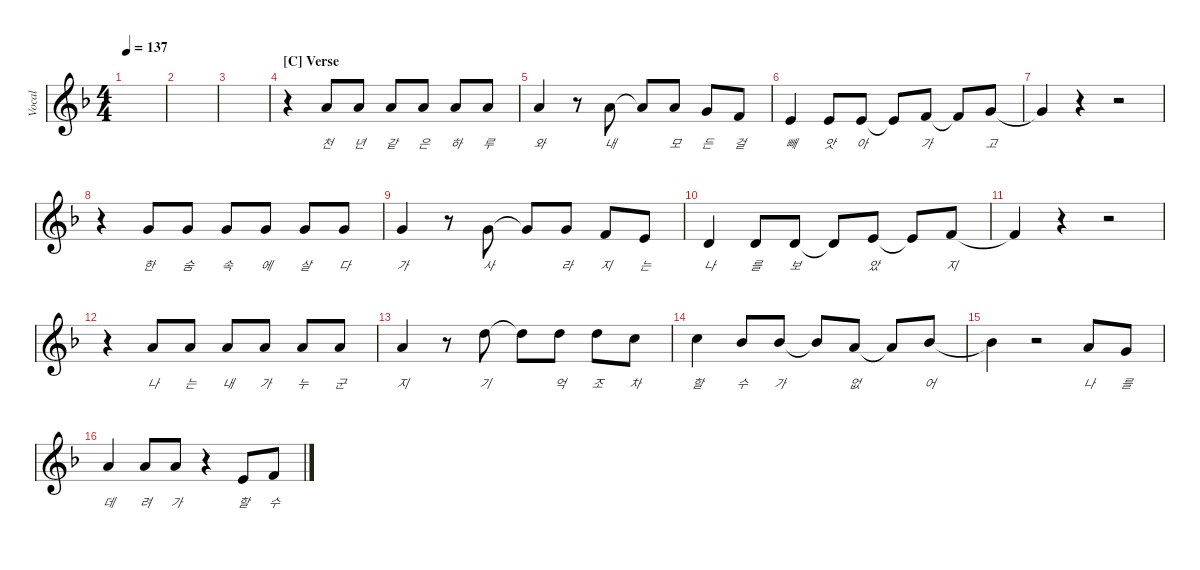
\defaultSystemsLayout 4
\hideDynamics
\bracketExtendMode nobrackets
\track ("Singer" "Vocal") {defaultSystemsLayout 4 instrument voiceoohs}
\staff {score}
\tuning (E4 B3 G3 D3 A2 E2)
\ts (4 4)
\tempo 137
\clef g2
\ks f
|
|
|
\section ("C" "Verse")
r.4{beam Down} 5.1{acc forcenatural}.8{lyrics (0 "천") lyrics (1 "") lyrics (2 "") lyrics (3 "") lyrics (4 "") beam Up} 5.1{acc forcenatural}.8{lyrics (0 "년") lyrics (1 "") lyrics (2 "") lyrics (3 "") lyrics (4 "") beam Up} 5.1{acc forcenatural}.8{lyrics (0 "같") lyrics (1 "") lyrics (2 "") lyrics (3 "") lyrics (4 "") beam Up} 5.1{acc forcenatural}.8{lyrics (0 "은") lyrics (1 "") lyrics (2 "") lyrics (3 "") lyrics (4 "") beam Up} 5.1{acc forcenatural}.8{lyrics (0 "하") lyrics (1 "") lyrics (2 "") lyrics (3 "") lyrics (4 "") beam Up} 5.1{acc forcenatural}.8{lyrics (0 "루") lyrics (1 "") lyrics (2 "") lyrics (3 "") lyrics (4 "") beam Up} |
5.1{acc forcenatural}.4{lyrics (0 "와") lyrics (1 "") lyrics (2 "") lyrics (3 "") lyrics (4 "") beam Up} r.8{beam Down} 5.1{acc forcenatural}.8{lyrics (0 "내") lyrics (1 "") lyrics (2 "") lyrics (3 "") lyrics (4 "") beam Up} 5.1{t acc forcenatural}.8{beam Up} 5.1{acc forcenatural}.8{lyrics (0 "모") lyrics (1 "") lyrics (2 "") lyrics (3 "") lyrics (4 "") beam Up} 3.1{acc forcenatural}.8{lyrics (0 "든") lyrics (1 "") lyrics (2 "") lyrics (3 "") lyrics (4 "") beam Up} 1.1{acc forcenatural}.8{lyrics (0 "걸") lyrics (1 "") lyrics (2 "") lyrics (3 "") lyrics (4 "") beam Up} |
0.1{acc forcenatural}.4{lyrics (0 "빼") lyrics (1 "") lyrics (2 "") lyrics (3 "") lyrics (4 "") beam Up} 0.1{acc forcenatural}.8{lyrics (0 "앗") lyrics (1 "") lyrics (2 "") lyrics (3 "") lyrics (4 "") beam Up} 0.1{acc forcenatural}.8{lyrics (0 "아") lyrics (1 "") lyrics (2 "") lyrics (3 "") lyrics (4 "") beam Up} 0.1{t acc forcenatural}.8{beam Up} 1.1{acc forcenatural}.8{lyrics (0 "가") lyrics (1 "") lyrics (2 "") lyrics (3 "") lyrics (4 "") beam Up} 1.1{t acc forcenatural}.8{beam Up} 3.1{acc forcenatural}.8{lyrics (0 "고") lyrics (1 "") lyrics (2 "") lyrics (3 "") lyrics (4 "") beam Up} |
3.1{t acc forcenatural}.4{beam Up} r.4{beam Down} r.2{beam Down} |
r.4{beam Down} 3.1{acc forcenatural}.8{lyrics (0 "한") lyrics (1 "") lyrics (2 "") lyrics (3 "") lyrics (4 "") beam Up} 3.1{acc forcenatural}.8{lyrics (0 "숨") lyrics (1 "") lyrics (2 "") lyrics (3 "") lyrics (4 "") beam Up} 3.1{acc forcenatural}.8{lyrics (0 "속") lyrics (1 "") lyrics (2 "") lyrics (3 "") lyrics (4 "") beam Up} 3.1{acc forcenatural}.8{lyrics (0 "에") lyrics (1 "") lyrics (2 "") lyrics (3 "") lyrics (4 "") beam Up} 3.1{acc forcenatural}.8{lyrics (0 "살") lyrics (1 "") lyrics (2 "") lyrics (3 "") lyrics (4 "") beam Up} 3.1{acc forcenatural}.8{lyrics (0 "다") lyrics (1 "") lyrics (2 "") lyrics (3 "") lyrics (4 "") beam Up} |
3.1{acc forcenatural}.4{lyrics (0 "가") lyrics (1 "") lyrics (2 "") lyrics (3 "") lyrics (4 "") beam Up} r.8{beam Down} 3.1{acc forcenatural}.8{lyrics (0 "사") lyrics (1 "") lyrics (2 "") lyrics (3 "") lyrics (4 "") beam Up} 3.1{t acc forcenatural}.8{beam Up} 3.1{acc forcenatural}.8{lyrics (0 "라") lyrics (1 "") lyrics (2 "") lyrics (3 "") lyrics (4 "") beam Up} 1.1{acc forcenatural}.8{lyrics (0 "지") lyrics (1 "") lyrics (2 "") lyrics (3 "") lyrics (4 "") beam Up} 0.1{acc forcenatural}.8{lyrics (0 "는") lyrics (1 "") lyrics (2 "") lyrics (3 "") lyrics (4 "") beam Up} |
3.2{acc forcenatural}.4{lyrics (0 "나") lyrics (1 "") lyrics (2 "") lyrics (3 "") lyrics (4 "") beam Up} 3.2{acc forcenatural}.8{lyrics (0 "를") lyrics (1 "") lyrics (2 "") lyrics (3 "") lyrics (4 "") beam Up} 3.2{acc forcenatural}.8{lyrics (0 "보") lyrics (1 "") lyrics (2 "") lyrics (3 "") lyrics (4 "") beam Up} 3.2{t acc forcenatural}.8{beam Up} 0.1{acc forcenatural}.8{lyrics (0 "았") lyrics (1 "") lyrics (2 "") lyrics (3 "") lyrics (4 "") beam Up} 0.1{t acc forcenatural}.8{beam Up} 1.1{acc forcenatural}.8{lyrics (0 "지") lyrics (1 "") lyrics (2 "") lyrics (3 "") lyrics (4 "") beam Up} |
1.1{t acc forcenatural}.4{beam Up} r.4{beam Down} r.2{beam Down} |
r.4{beam Down} 5.1{acc forcenatural}.8{lyrics (0 "나") lyrics (1 "") lyrics (2 "") lyrics (3 "") lyrics (4 "") beam Up} 5.1{acc forcenatural}.8{lyrics (0 "는") lyrics (1 "") lyrics (2 "") lyrics (3 "") lyrics (4 "") beam Up} 5.1{acc forcenatural}.8{lyrics (0 "내") lyrics (1 "") lyrics (2 "") lyrics (3 "") lyrics (4 "") beam Up} 5.1{acc forcenatural}.8{lyrics (0 "가") lyrics (1 "") lyrics (2 "") lyrics (3 "") lyrics (4 "") beam Up} 5.1{acc forcenatural}.8{lyrics (0 "누") lyrics (1 "") lyrics (2 "") lyrics (3 "") lyrics (4 "") beam Up} 5.1{acc forcenatural}.8{lyrics (0 "군") lyrics (1 "") lyrics (2 "") lyrics (3 "") lyrics (4 "") beam Up} |
5.1{acc forcenatural}.4{lyrics (0 "지") lyrics (1 "") lyrics (2 "") lyrics (3 "") lyrics (4 "") beam Up} r.8{beam Down} 10.1{acc forcenatural}.8{lyrics (0 "기") lyrics (1 "") lyrics (2 "") lyrics (3 "") lyrics (4 "") beam Down} 10.1{t acc forcenatural}.8{beam Down} 10.1{acc forcenatural}.8{lyrics (0 "억") lyrics (1 "") lyrics (2 "") lyrics (3 "") lyrics (4 "") beam Down} 10.1{acc forcenatural}.8{lyrics (0 "조") lyrics (1 "") lyrics (2 "") lyrics (3 "") lyrics (4 "") beam Down} 8.1{acc forcenatural}.8{lyrics (0 "차") lyrics (1 "") lyrics (2 "") lyrics (3 "") lyrics (4 "") beam Down} |
8.1{acc forcenatural}.4{lyrics (0 "할") lyrics (1 "") lyrics (2 "") lyrics (3 "") lyrics (4 "") beam Down} 6.1{acc b}.8{lyrics (0 "수") lyrics (1 "") lyrics (2 "") lyrics (3 "") lyrics (4 "") beam Up} 6.1{acc b}.8{lyrics (0 "가") lyrics (1 "") lyrics (2 "") lyrics (3 "") lyrics (4 "") beam Up} 6.1{t acc b}.8{beam Up} 5.1{acc forcenatural}.8{lyrics (0 "없") lyrics (1 "") lyrics (2 "") lyrics (3 "") lyrics (4 "") beam Up} 5.1{t acc forcenatural}.8{beam Up} 6.1{acc b}.8{lyrics (0 "어") lyrics (1 "") lyrics (2 "") lyrics (3 "") lyrics (4 "") beam Up} |
6.1{t acc b}.4{beam Down} r.2{beam Down} 5.1{acc forcenatural}.8{lyrics (0 "나") lyrics (1 "") lyrics (2 "") lyrics (3 "") lyrics (4 "") beam Up} 3.1{acc forcenatural}.8{lyrics (0 "를") lyrics (1 "") lyrics (2 "") lyrics (3 "") lyrics (4 "") beam Up} |
5.1{acc forcenatural}.4{lyrics (0 "데") lyrics (1 "") lyrics (2 "") lyrics (3 "") lyrics (4 "") beam Up} 5.1{acc forcenatural}.8{lyrics (0 "려") lyrics (1 "") lyrics (2 "") lyrics (3 "") lyrics (4 "") beam Up} 5.1{acc forcenatural}.8{lyrics (0 "가") lyrics (1 "") lyrics (2 "") lyrics (3 "") lyrics (4 "") beam Up} r.4{beam Down} 0.1{acc forcenatural}.8{lyrics (0 "할") lyrics (1 "") lyrics (2 "") lyrics (3 "") lyrics (4 "") beam Up} 1.1{acc forcenatural}.8{lyrics (0 "수") lyrics (1 "") lyrics (2 "") lyrics (3 "") lyrics (4 "") beam Up}
